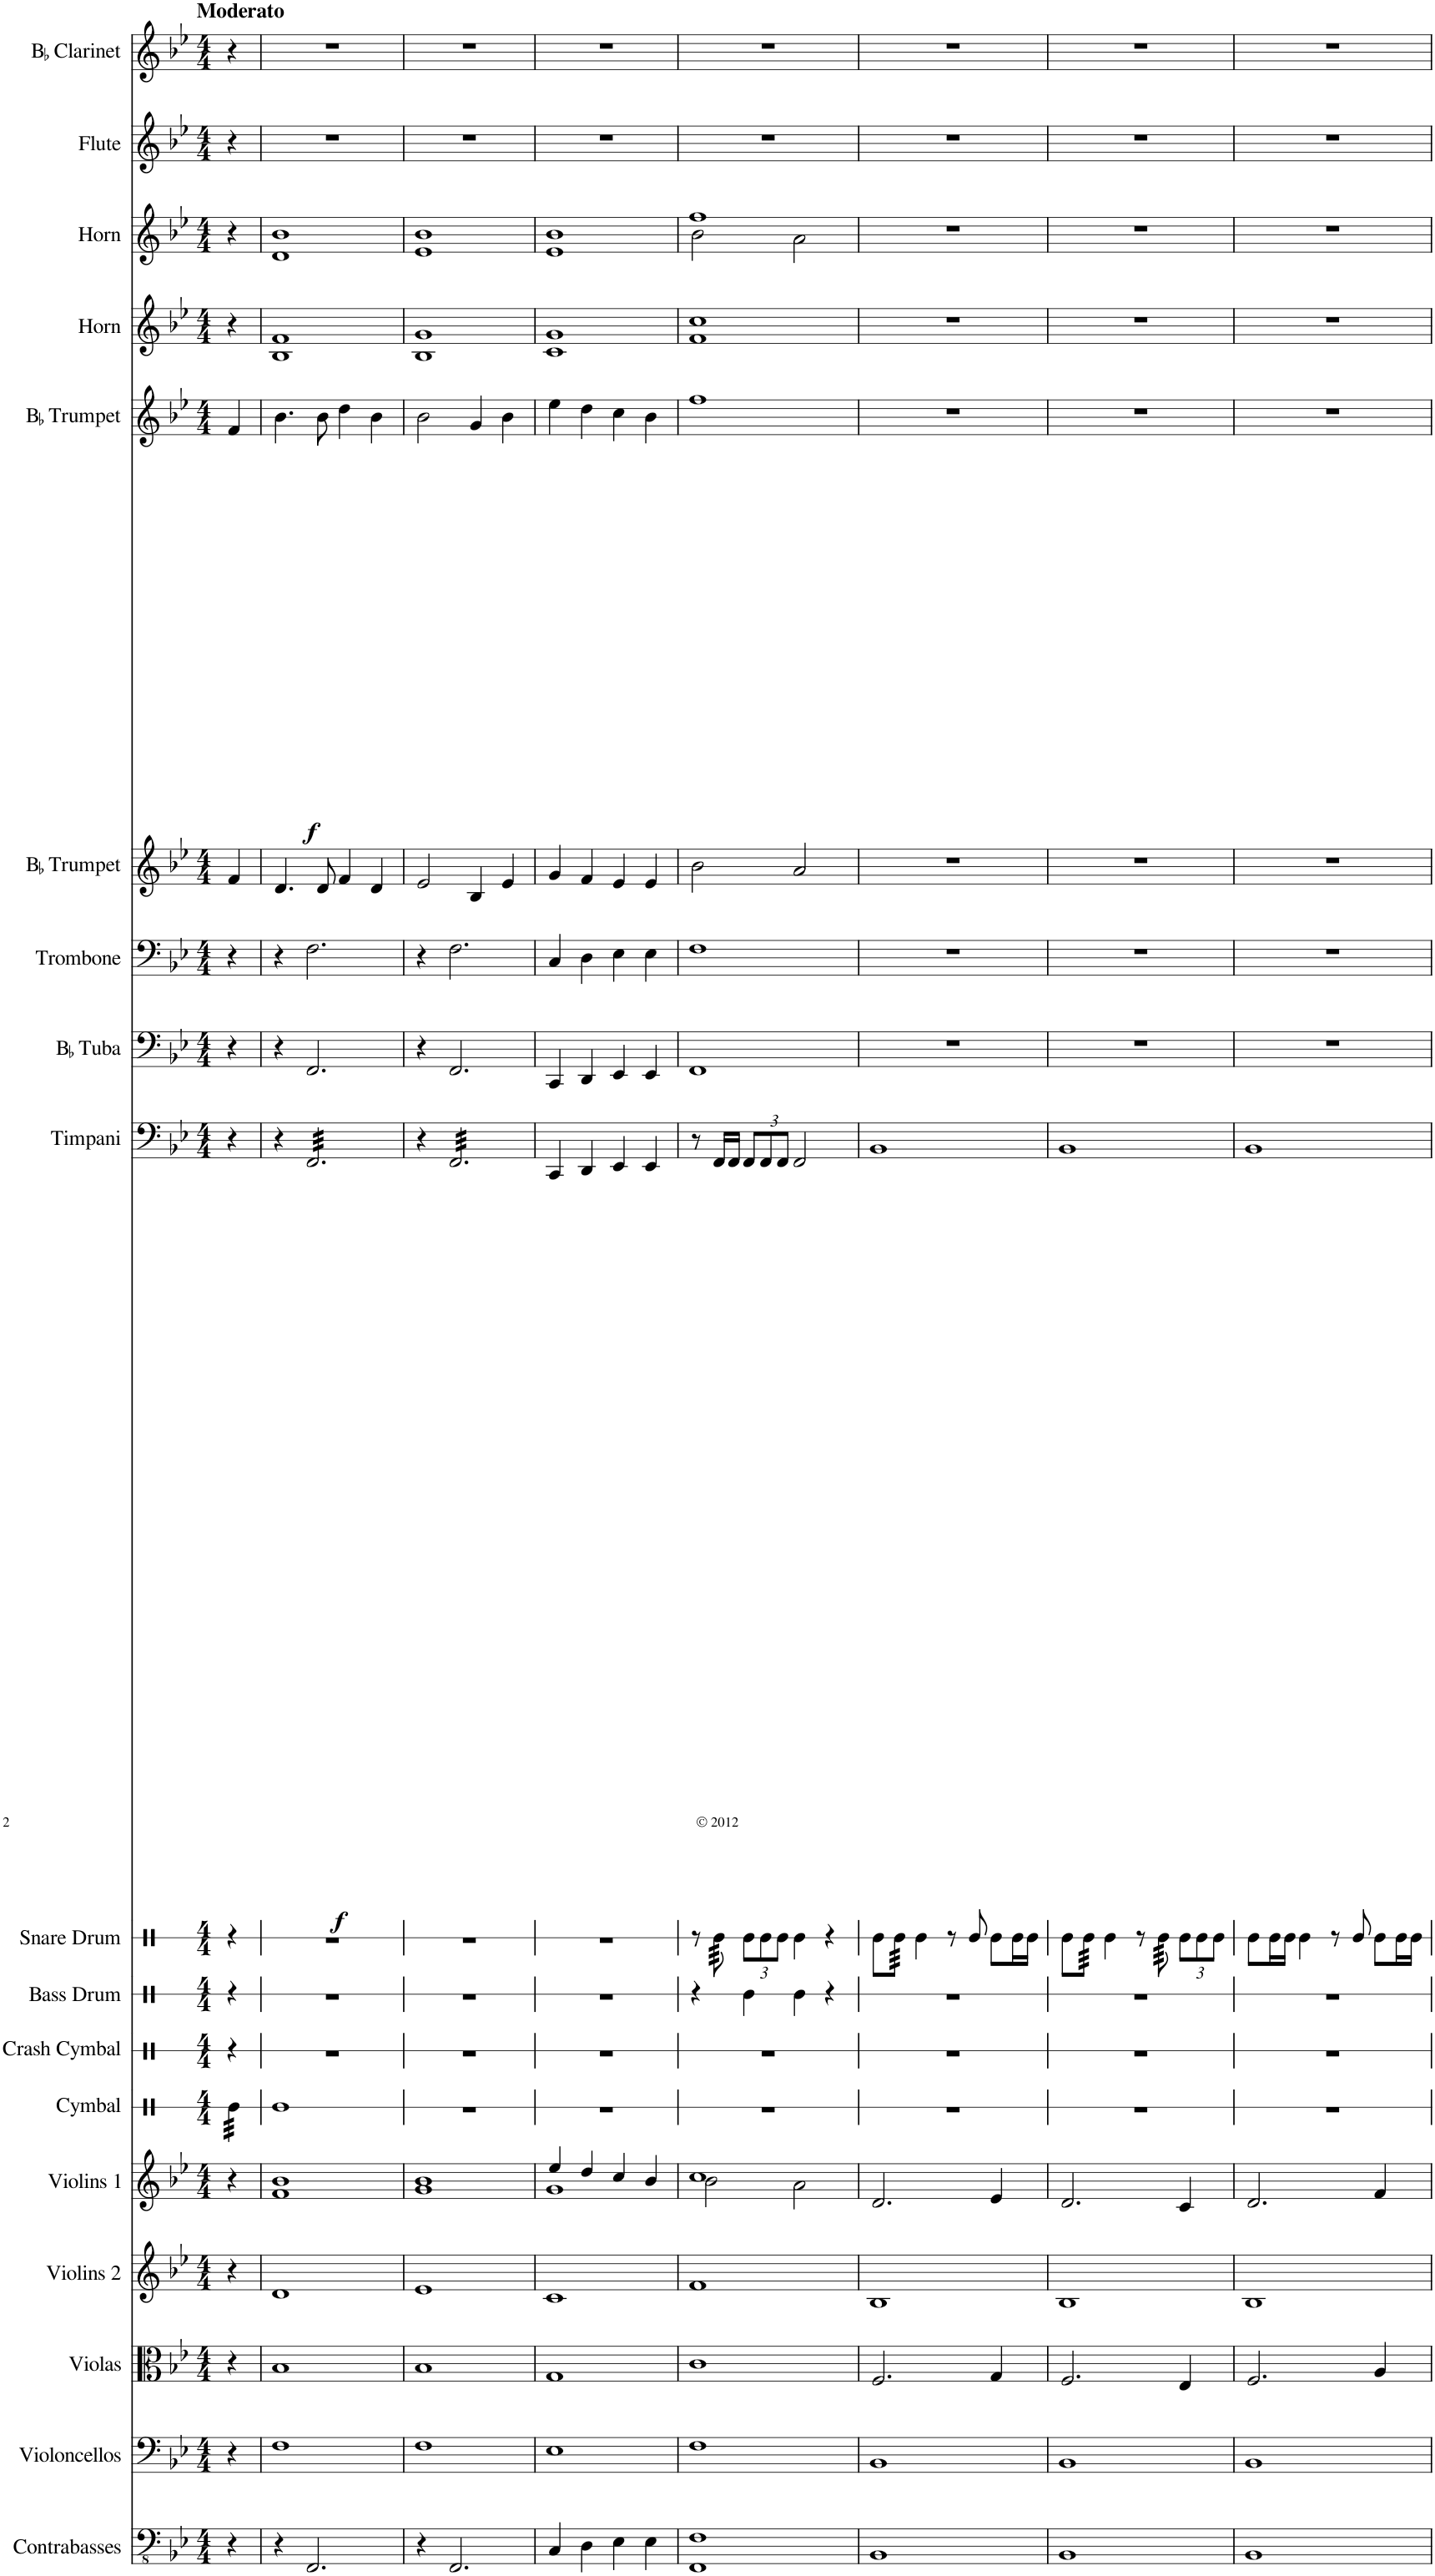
**kern	**kern	**kern	**kern	**kern	**kern	**kern	**kern	**kern	**kern	**dynam	**kern	**kern	**kern	**kern	**dynam	**kern	**kern	**kern	**kern
*part18	*part17	*part16	*part15	*part14	*part13	*part12	*part11	*part10	*part9	*part9	*part8	*part7	*part6	*part5	*part5	*part4	*part3	*part2	*part1
*staff18	*staff17	*staff16	*staff15	*staff14	*staff13	*staff12	*staff11	*staff10	*staff9	*staff9	*staff8	*staff7	*staff6	*staff5	*staff5	*staff4	*staff3	*staff2	*staff1
*I"Contrabasses	*I"Violoncellos	*I"Violas	*I"Violins 2	*I"Violins 1	*I"Cymbal	*I"Crash Cymbal	*I"Bass Drum	*I"Snare Drum	*I"Timpani	*	*I"BaccidentalFlat Tuba	*I"Trombone	*I"BaccidentalFlat Trumpet	*I"BaccidentalFlat Trumpet	*	*I"Horn	*I"Horn	*I"Flute	*I"BaccidentalFlat Clarinet
*I'Cbs.	*I'Vlcs.	*I'Vlas.	*I'Vlns. 2	*I'Vlns. 1	*I'Cym.	*I'Cr. Cym.	*I'B. Dr.	*I'Sn. Dr.	*I'Timp.	*	*I'BaccidentalFlat Tu.	*I'Trb.	*I'BaccidentalFlat Tpt.	*I'BaccidentalFlat Tpt.	*	*I'Hn.	*I'Hn.	*I'Fl.	*I'BaccidentalFlat Cl.
*	*	*	*	*	*stria1	*stria1	*stria1	*stria1	*	*	*	*	*	*	*	*	*	*	*
*clefFv4	*clefF4	*clefC3	*clefG2	*clefG2	*clefX	*clefX	*clefX	*clefX	*clefF4	*	*clefF4	*clefF4	*clefG2	*clefG2	*	*clefG2	*clefG2	*clefG2	*clefG2
*	*	*	*	*	*	*	*	*	*	*	*	*	*ITrd1c2	*ITrd1c2	*	*ITrd4c7	*ITrd4c7	*	*ITrd1c2
*k[b-e-]	*k[b-e-]	*k[b-e-]	*k[b-e-]	*k[b-e-]	*k[]	*k[]	*k[]	*k[]	*k[b-e-]	*	*k[b-e-]	*k[b-e-]	*k[b-e-]	*k[b-e-]	*	*k[b-e-]	*k[b-e-]	*k[b-e-]	*k[b-e-]
*M4/4	*M4/4	*M4/4	*M4/4	*M4/4	*M4/4	*M4/4	*M4/4	*M4/4	*M4/4	*	*M4/4	*M4/4	*M4/4	*M4/4	*	*M4/4	*M4/4	*M4/4	*M4/4
=	=	=	=	=	=	=	=	=	=	=	=	=	=	=	=	=	=	=	=
!	!	!	!	!	!	!	!	!	!	!	!	!	!	!	!	!	!	!	!LO:TX:a:B:t=Moderato
!	!	!	!	!	!	!	!	!	!	!	!	!	!	!	!LO:DY:b	!	!	!	!
*	*	*	*	*	*tremolo	*	*	*	*	*	*	*	*	*	*	*	*	*	*
4r	4r	4r	4r	4r	32Re\LLL	4r	4r	4r	4r	.	4r	4r	4f/	4f/	f	4r	4r	4r	4r
.	.	.	.	.	32Re\	.	.	.	.	.	.	.	.	.	.	.	.	.	.
.	.	.	.	.	32Re\	.	.	.	.	.	.	.	.	.	.	.	.	.	.
.	.	.	.	.	32Re\	.	.	.	.	.	.	.	.	.	.	.	.	.	.
.	.	.	.	.	32Re\	.	.	.	.	.	.	.	.	.	.	.	.	.	.
.	.	.	.	.	32Re\	.	.	.	.	.	.	.	.	.	.	.	.	.	.
.	.	.	.	.	32Re\	.	.	.	.	.	.	.	.	.	.	.	.	.	.
.	.	.	.	.	32Re\JJJ	.	.	.	.	.	.	.	.	.	.	.	.	.	.
*	*	*	*	*	*Xtremolo	*	*	*	*	*	*	*	*	*	*	*	*	*	*
=1	=1	=1	=1	=1	=1	=1	=1	=1	=1	=1	=1	=1	=1	=1	=1	=1	=1	=1	=1
4r	1F	1B-	1d	1f 1b-	1Re	1r	1r	1r	4r	.	4r	4r	4.d/	4.b-\	.	1B- 1f	1d 1b-	1r	1r
!	!	!	!	!	!	!	!	!	!	!LO:DY:b	!	!	!	!	!	!	!	!	!
*	*	*	*	*	*	*	*	*	*tremolo	*	*	*	*	*	*	*	*	*	*
2.FFF/	.	.	.	.	.	.	.	.	32FF/LLL	f	2.FF/	2.F\	.	.	.	.	.	.	.
.	.	.	.	.	.	.	.	.	32FF/	.	.	.	.	.	.	.	.	.	.
.	.	.	.	.	.	.	.	.	32FF/	.	.	.	.	.	.	.	.	.	.
.	.	.	.	.	.	.	.	.	32FF/	.	.	.	.	.	.	.	.	.	.
.	.	.	.	.	.	.	.	.	32FF/	.	.	.	8d/	8b-\	.	.	.	.	.
.	.	.	.	.	.	.	.	.	32FF/	.	.	.	.	.	.	.	.	.	.
.	.	.	.	.	.	.	.	.	32FF/	.	.	.	.	.	.	.	.	.	.
.	.	.	.	.	.	.	.	.	32FF/	.	.	.	.	.	.	.	.	.	.
.	.	.	.	.	.	.	.	.	32FF/	.	.	.	4f/	4dd\	.	.	.	.	.
.	.	.	.	.	.	.	.	.	32FF/	.	.	.	.	.	.	.	.	.	.
.	.	.	.	.	.	.	.	.	32FF/	.	.	.	.	.	.	.	.	.	.
.	.	.	.	.	.	.	.	.	32FF/	.	.	.	.	.	.	.	.	.	.
.	.	.	.	.	.	.	.	.	32FF/	.	.	.	.	.	.	.	.	.	.
.	.	.	.	.	.	.	.	.	32FF/	.	.	.	.	.	.	.	.	.	.
.	.	.	.	.	.	.	.	.	32FF/	.	.	.	.	.	.	.	.	.	.
.	.	.	.	.	.	.	.	.	32FF/	.	.	.	.	.	.	.	.	.	.
.	.	.	.	.	.	.	.	.	32FF/	.	.	.	4d/	4b-\	.	.	.	.	.
.	.	.	.	.	.	.	.	.	32FF/	.	.	.	.	.	.	.	.	.	.
.	.	.	.	.	.	.	.	.	32FF/	.	.	.	.	.	.	.	.	.	.
.	.	.	.	.	.	.	.	.	32FF/	.	.	.	.	.	.	.	.	.	.
.	.	.	.	.	.	.	.	.	32FF/	.	.	.	.	.	.	.	.	.	.
.	.	.	.	.	.	.	.	.	32FF/	.	.	.	.	.	.	.	.	.	.
.	.	.	.	.	.	.	.	.	32FF/	.	.	.	.	.	.	.	.	.	.
.	.	.	.	.	.	.	.	.	32FF/JJJ	.	.	.	.	.	.	.	.	.	.
=2	=2	=2	=2	=2	=2	=2	=2	=2	=2	=2	=2	=2	=2	=2	=2	=2	=2	=2	=2
4r	1F	1B-	1e-	1g 1b-	1r	1r	1r	1r	4r	.	4r	4r	2e-/	2b-\	.	1B- 1g	1e- 1b-	1r	1r
2.FFF/	.	.	.	.	.	.	.	.	32FF/LLL	.	2.FF/	2.F\	.	.	.	.	.	.	.
.	.	.	.	.	.	.	.	.	32FF/	.	.	.	.	.	.	.	.	.	.
.	.	.	.	.	.	.	.	.	32FF/	.	.	.	.	.	.	.	.	.	.
.	.	.	.	.	.	.	.	.	32FF/	.	.	.	.	.	.	.	.	.	.
.	.	.	.	.	.	.	.	.	32FF/	.	.	.	.	.	.	.	.	.	.
.	.	.	.	.	.	.	.	.	32FF/	.	.	.	.	.	.	.	.	.	.
.	.	.	.	.	.	.	.	.	32FF/	.	.	.	.	.	.	.	.	.	.
.	.	.	.	.	.	.	.	.	32FF/	.	.	.	.	.	.	.	.	.	.
.	.	.	.	.	.	.	.	.	32FF/	.	.	.	4B-/	4g/	.	.	.	.	.
.	.	.	.	.	.	.	.	.	32FF/	.	.	.	.	.	.	.	.	.	.
.	.	.	.	.	.	.	.	.	32FF/	.	.	.	.	.	.	.	.	.	.
.	.	.	.	.	.	.	.	.	32FF/	.	.	.	.	.	.	.	.	.	.
.	.	.	.	.	.	.	.	.	32FF/	.	.	.	.	.	.	.	.	.	.
.	.	.	.	.	.	.	.	.	32FF/	.	.	.	.	.	.	.	.	.	.
.	.	.	.	.	.	.	.	.	32FF/	.	.	.	.	.	.	.	.	.	.
.	.	.	.	.	.	.	.	.	32FF/	.	.	.	.	.	.	.	.	.	.
.	.	.	.	.	.	.	.	.	32FF/	.	.	.	4e-/	4b-\	.	.	.	.	.
.	.	.	.	.	.	.	.	.	32FF/	.	.	.	.	.	.	.	.	.	.
.	.	.	.	.	.	.	.	.	32FF/	.	.	.	.	.	.	.	.	.	.
.	.	.	.	.	.	.	.	.	32FF/	.	.	.	.	.	.	.	.	.	.
.	.	.	.	.	.	.	.	.	32FF/	.	.	.	.	.	.	.	.	.	.
.	.	.	.	.	.	.	.	.	32FF/	.	.	.	.	.	.	.	.	.	.
.	.	.	.	.	.	.	.	.	32FF/	.	.	.	.	.	.	.	.	.	.
.	.	.	.	.	.	.	.	.	32FF/JJJ	.	.	.	.	.	.	.	.	.	.
*	*	*	*	*	*	*	*	*	*Xtremolo	*	*	*	*	*	*	*	*	*	*
=3	=3	=3	=3	=3	=3	=3	=3	=3	=3	=3	=3	=3	=3	=3	=3	=3	=3	=3	=3
*	*	*	*	*^	*	*	*	*	*	*	*	*	*	*	*	*	*	*	*
4CC/	1E-	1G	1c	4ee-/	1g	1r	1r	1r	1r	4CC/	.	4CC/	4C/	4g/	4ee-\	.	1c 1g	1e- 1b-	1r	1r
4DD\	.	.	.	4dd/	.	.	.	.	.	4DD/	.	4DD/	4D\	4f/	4dd\	.	.	.	.	.
4EE-\	.	.	.	4cc/	.	.	.	.	.	4EE-/	.	4EE-/	4E-\	4e-/	4cc\	.	.	.	.	.
4EE-\	.	.	.	4b-/	.	.	.	.	.	4EE-/	.	4EE-/	4E-\	4e-/	4b-\	.	.	.	.	.
=4	=4	=4	=4	=4	=4	=4	=4	=4	=4	=4	=4	=4	=4	=4	=4	=4	=4	=4	=4	=4
*	*	*	*	*	*	*	*	*	*	*	*	*	*	*	*	*	*	*^	*	*
1FFF 1FF	1F	1c	1f	1cc	2b-\	1r	1r	4r	8r	8r	.	1FF	1F	2b-\	1ff	.	1f 1cc	1ff	2b-\	1r	1r
*	*	*	*	*	*	*	*	*	*tremolo	*	*	*	*	*	*	*	*	*	*	*	*
.	.	.	.	.	.	.	.	.	64Re\	16FF/LL	.	.	.	.	.	.	.	.	.	.	.
.	.	.	.	.	.	.	.	.	64Re\	.	.	.	.	.	.	.	.	.	.	.	.
.	.	.	.	.	.	.	.	.	64Re\	.	.	.	.	.	.	.	.	.	.	.	.
.	.	.	.	.	.	.	.	.	64Re\	.	.	.	.	.	.	.	.	.	.	.	.
.	.	.	.	.	.	.	.	.	64Re\	16FF/JJ	.	.	.	.	.	.	.	.	.	.	.
.	.	.	.	.	.	.	.	.	64Re\	.	.	.	.	.	.	.	.	.	.	.	.
.	.	.	.	.	.	.	.	.	64Re\	.	.	.	.	.	.	.	.	.	.	.	.
.	.	.	.	.	.	.	.	.	64Re\	.	.	.	.	.	.	.	.	.	.	.	.
*	*	*	*	*	*	*	*	*	*Xtremolo	*	*	*	*	*	*	*	*	*	*	*	*
*	*	*	*	*	*	*	*	*	*Xbrackettup	*Xbrackettup	*	*	*	*	*	*	*	*	*	*	*
.	.	.	.	.	.	.	.	4Re\	12Re\L	12FF/L	.	.	.	.	.	.	.	.	.	.	.
.	.	.	.	.	.	.	.	.	12Re\	12FF/	.	.	.	.	.	.	.	.	.	.	.
.	.	.	.	.	.	.	.	.	12Re\J	12FF/J	.	.	.	.	.	.	.	.	.	.	.
.	.	.	.	.	2a\	.	.	4Re\	4Re\	2FF/	.	.	.	2a/	.	.	.	.	2a\	.	.
.	.	.	.	.	.	.	.	4r	4r	.	.	.	.	.	.	.	.	.	.	.	.
*	*	*	*	*v	*v	*	*	*	*	*	*	*	*	*	*	*	*	*v	*v	*	*
=5	=5	=5	=5	=5	=5	=5	=5	=5	=5	=5	=5	=5	=5	=5	=5	=5	=5	=5	=5
1BBB-	1BB-	2.F/	1B-	2.d/	1r	1r	1r	8Re\L	1BB-	.	1r	1r	1r	1r	.	1r	1r	1r	1r
*	*	*	*	*	*	*	*	*tremolo	*	*	*	*	*	*	*	*	*	*	*
.	.	.	.	.	.	.	.	64Re\	.	.	.	.	.	.	.	.	.	.	.
.	.	.	.	.	.	.	.	64Re\	.	.	.	.	.	.	.	.	.	.	.
.	.	.	.	.	.	.	.	64Re\	.	.	.	.	.	.	.	.	.	.	.
.	.	.	.	.	.	.	.	64Re\	.	.	.	.	.	.	.	.	.	.	.
.	.	.	.	.	.	.	.	64Re\	.	.	.	.	.	.	.	.	.	.	.
.	.	.	.	.	.	.	.	64Re\	.	.	.	.	.	.	.	.	.	.	.
.	.	.	.	.	.	.	.	64Re\	.	.	.	.	.	.	.	.	.	.	.
.	.	.	.	.	.	.	.	64Re\JJJJ	.	.	.	.	.	.	.	.	.	.	.
*	*	*	*	*	*	*	*	*Xtremolo	*	*	*	*	*	*	*	*	*	*	*
.	.	.	.	.	.	.	.	4Re\	.	.	.	.	.	.	.	.	.	.	.
.	.	.	.	.	.	.	.	8r	.	.	.	.	.	.	.	.	.	.	.
.	.	.	.	.	.	.	.	8Re/	.	.	.	.	.	.	.	.	.	.	.
.	.	4G/	.	4e-/	.	.	.	8Re\L	.	.	.	.	.	.	.	.	.	.	.
.	.	.	.	.	.	.	.	16Re\L	.	.	.	.	.	.	.	.	.	.	.
.	.	.	.	.	.	.	.	16Re\JJ	.	.	.	.	.	.	.	.	.	.	.
=6	=6	=6	=6	=6	=6	=6	=6	=6	=6	=6	=6	=6	=6	=6	=6	=6	=6	=6	=6
1BBB-	1BB-	2.F/	1B-	2.d/	1r	1r	1r	8Re\L	1BB-	.	1r	1r	1r	1r	.	1r	1r	1r	1r
*	*	*	*	*	*	*	*	*tremolo	*	*	*	*	*	*	*	*	*	*	*
.	.	.	.	.	.	.	.	64Re\	.	.	.	.	.	.	.	.	.	.	.
.	.	.	.	.	.	.	.	64Re\	.	.	.	.	.	.	.	.	.	.	.
.	.	.	.	.	.	.	.	64Re\	.	.	.	.	.	.	.	.	.	.	.
.	.	.	.	.	.	.	.	64Re\	.	.	.	.	.	.	.	.	.	.	.
.	.	.	.	.	.	.	.	64Re\	.	.	.	.	.	.	.	.	.	.	.
.	.	.	.	.	.	.	.	64Re\	.	.	.	.	.	.	.	.	.	.	.
.	.	.	.	.	.	.	.	64Re\	.	.	.	.	.	.	.	.	.	.	.
.	.	.	.	.	.	.	.	64Re\JJJJ	.	.	.	.	.	.	.	.	.	.	.
*	*	*	*	*	*	*	*	*Xtremolo	*	*	*	*	*	*	*	*	*	*	*
.	.	.	.	.	.	.	.	4Re\	.	.	.	.	.	.	.	.	.	.	.
.	.	.	.	.	.	.	.	8r	.	.	.	.	.	.	.	.	.	.	.
*	*	*	*	*	*	*	*	*tremolo	*	*	*	*	*	*	*	*	*	*	*
.	.	.	.	.	.	.	.	64Re\	.	.	.	.	.	.	.	.	.	.	.
.	.	.	.	.	.	.	.	64Re\	.	.	.	.	.	.	.	.	.	.	.
.	.	.	.	.	.	.	.	64Re\	.	.	.	.	.	.	.	.	.	.	.
.	.	.	.	.	.	.	.	64Re\	.	.	.	.	.	.	.	.	.	.	.
.	.	.	.	.	.	.	.	64Re\	.	.	.	.	.	.	.	.	.	.	.
.	.	.	.	.	.	.	.	64Re\	.	.	.	.	.	.	.	.	.	.	.
.	.	.	.	.	.	.	.	64Re\	.	.	.	.	.	.	.	.	.	.	.
.	.	.	.	.	.	.	.	64Re\	.	.	.	.	.	.	.	.	.	.	.
*	*	*	*	*	*	*	*	*Xtremolo	*	*	*	*	*	*	*	*	*	*	*
.	.	4E-/	.	4c/	.	.	.	12Re\L	.	.	.	.	.	.	.	.	.	.	.
.	.	.	.	.	.	.	.	12Re\	.	.	.	.	.	.	.	.	.	.	.
.	.	.	.	.	.	.	.	12Re\J	.	.	.	.	.	.	.	.	.	.	.
=7	=7	=7	=7	=7	=7	=7	=7	=7	=7	=7	=7	=7	=7	=7	=7	=7	=7	=7	=7
1BBB-	1BB-	2.F/	1B-	2.d/	1r	1r	1r	8Re\L	1BB-	.	1r	1r	1r	1r	.	1r	1r	1r	1r
.	.	.	.	.	.	.	.	16Re\L	.	.	.	.	.	.	.	.	.	.	.
.	.	.	.	.	.	.	.	16Re\JJ	.	.	.	.	.	.	.	.	.	.	.
.	.	.	.	.	.	.	.	4Re\	.	.	.	.	.	.	.	.	.	.	.
.	.	.	.	.	.	.	.	8r	.	.	.	.	.	.	.	.	.	.	.
.	.	.	.	.	.	.	.	8Re/	.	.	.	.	.	.	.	.	.	.	.
.	.	4A/	.	4f/	.	.	.	8Re\L	.	.	.	.	.	.	.	.	.	.	.
.	.	.	.	.	.	.	.	16Re\L	.	.	.	.	.	.	.	.	.	.	.
.	.	.	.	.	.	.	.	16Re\JJ	.	.	.	.	.	.	.	.	.	.	.
=	=	=	=	=	=	=	=	=	=	=	=	=	=	=	=	=	=	=	=
*-	*-	*-	*-	*-	*-	*-	*-	*-	*-	*-	*-	*-	*-	*-	*-	*-	*-	*-	*-
